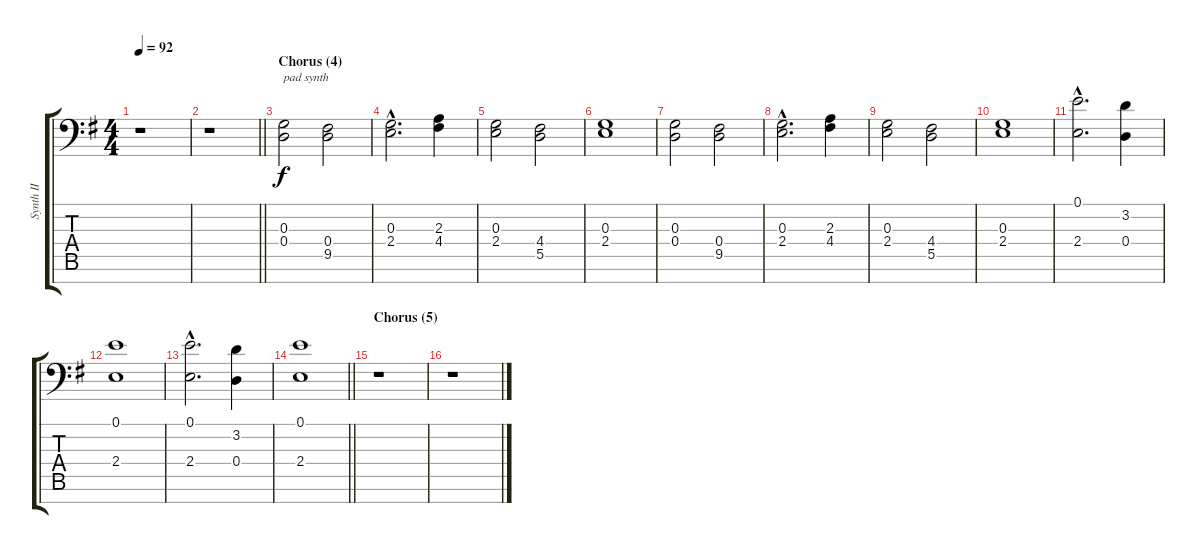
\track ("Synth II" "Synth II") {instrument pad3polysynth}
\staff {score tabs}
\tuning (E4 B3 G3 D3 A2 E2 E1) {hide}
\ts (4 4)
\tempo 92
\clef f4
\ks g
r.1{dy f} |
\barLineRight lightlight
r.1 |
\section ("" "Chorus (4)")
(0.3 0.4).2{txt "pad synth" instrument pad3polysynth} (0.4 9.5).2 |
(0.3{hac} 2.4{hac}).2{d} (2.3 4.4).4 |
(0.3 2.4).2 (4.4 5.5).2 |
(0.3 2.4).1 |
(0.3 0.4).2 (0.4 9.5).2 |
(0.3{hac} 2.4{hac}).2{d} (2.3 4.4).4 |
(0.3 2.4).2 (4.4 5.5).2 |
(0.3 2.4).1 |
(0.1{hac} 2.4{hac}).2{d} (3.2 0.4).4 |
(0.1 2.4).1 |
(0.1{hac} 2.4{hac}).2{d} (3.2 0.4).4 |
\barLineRight lightlight
(0.1 2.4).1 |
\section ("" "Chorus (5)")
r.1 |
r.1
